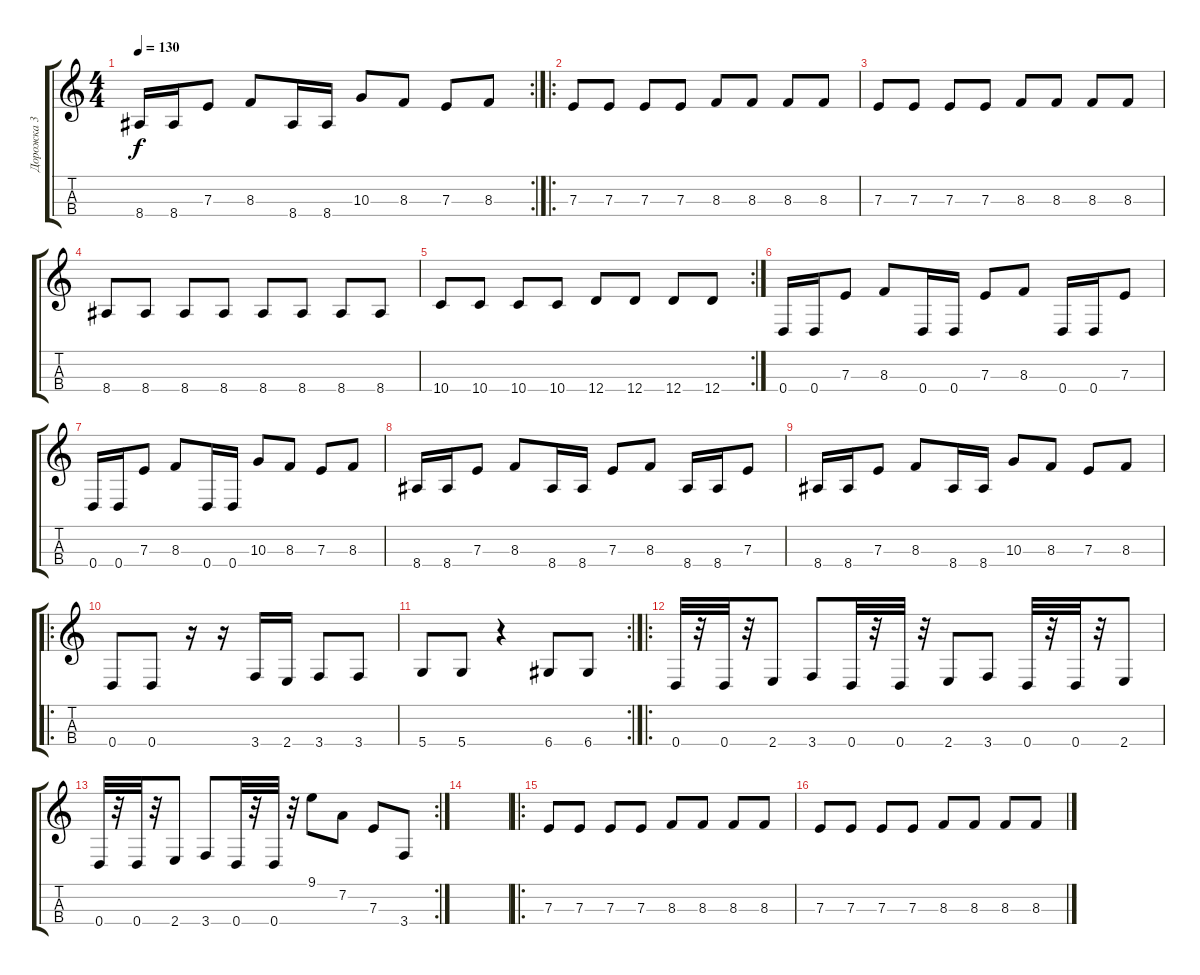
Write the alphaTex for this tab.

\track ("Дорожка 3" "Дорожка 3") {instrument slapbass1}
\staff {score tabs}
\tuning (G3 D3 A2 D2) {hide}
\rc 2
\ts (4 4)
\tempo 130
\clef g2
\ks c
8.4.16{dy f} 8.4.16 7.3.8 8.3.8 8.4.16 8.4.16 10.3.8 8.3.8 7.3.8 8.3.8 |
\ro
7.3.8 7.3.8 7.3.8 7.3.8 8.3.8 8.3.8 8.3.8 8.3.8 |
7.3.8 7.3.8 7.3.8 7.3.8 8.3.8 8.3.8 8.3.8 8.3.8 |
8.4.8 8.4.8 8.4.8 8.4.8 8.4.8 8.4.8 8.4.8 8.4.8 |
\rc 2
10.4.8 10.4.8 10.4.8 10.4.8 12.4.8 12.4.8 12.4.8 12.4.8 |
0.4.16 0.4.16 7.3.8 8.3.8 0.4.16 0.4.16 7.3.8 8.3.8 0.4.16 0.4.16 7.3.8 |
0.4.16 0.4.16 7.3.8 8.3.8 0.4.16 0.4.16 10.3.8 8.3.8 7.3.8 8.3.8 |
8.4.16 8.4.16 7.3.8 8.3.8 8.4.16 8.4.16 7.3.8 8.3.8 8.4.16 8.4.16 7.3.8 |
8.4.16 8.4.16 7.3.8 8.3.8 8.4.16 8.4.16 10.3.8 8.3.8 7.3.8 8.3.8 |
\ro
0.4.8 0.4.8 r.16 r.16 3.4.16 2.4.16 3.4.8 3.4.8 |
\rc 2
5.4.8 5.4.8 r.4 6.4.8 6.4.8 |
\ro
0.4.32 r.32 0.4.32 r.32 2.4.8 3.4.8 0.4.32 r.32 0.4.32 r.32 2.4.8 3.4.8 0.4.32 r.32 0.4.32 r.32 2.4.8 |
\rc 2
0.4.32 r.32 0.4.32 r.32 2.4.8 3.4.8 0.4.32 r.32 0.4.32 r.32 9.1.8 7.2.8 7.3.8 3.4.8 |
|
\ro
7.3.8 7.3.8 7.3.8 7.3.8 8.3.8 8.3.8 8.3.8 8.3.8 |
7.3.8 7.3.8 7.3.8 7.3.8 8.3.8 8.3.8 8.3.8 8.3.8
